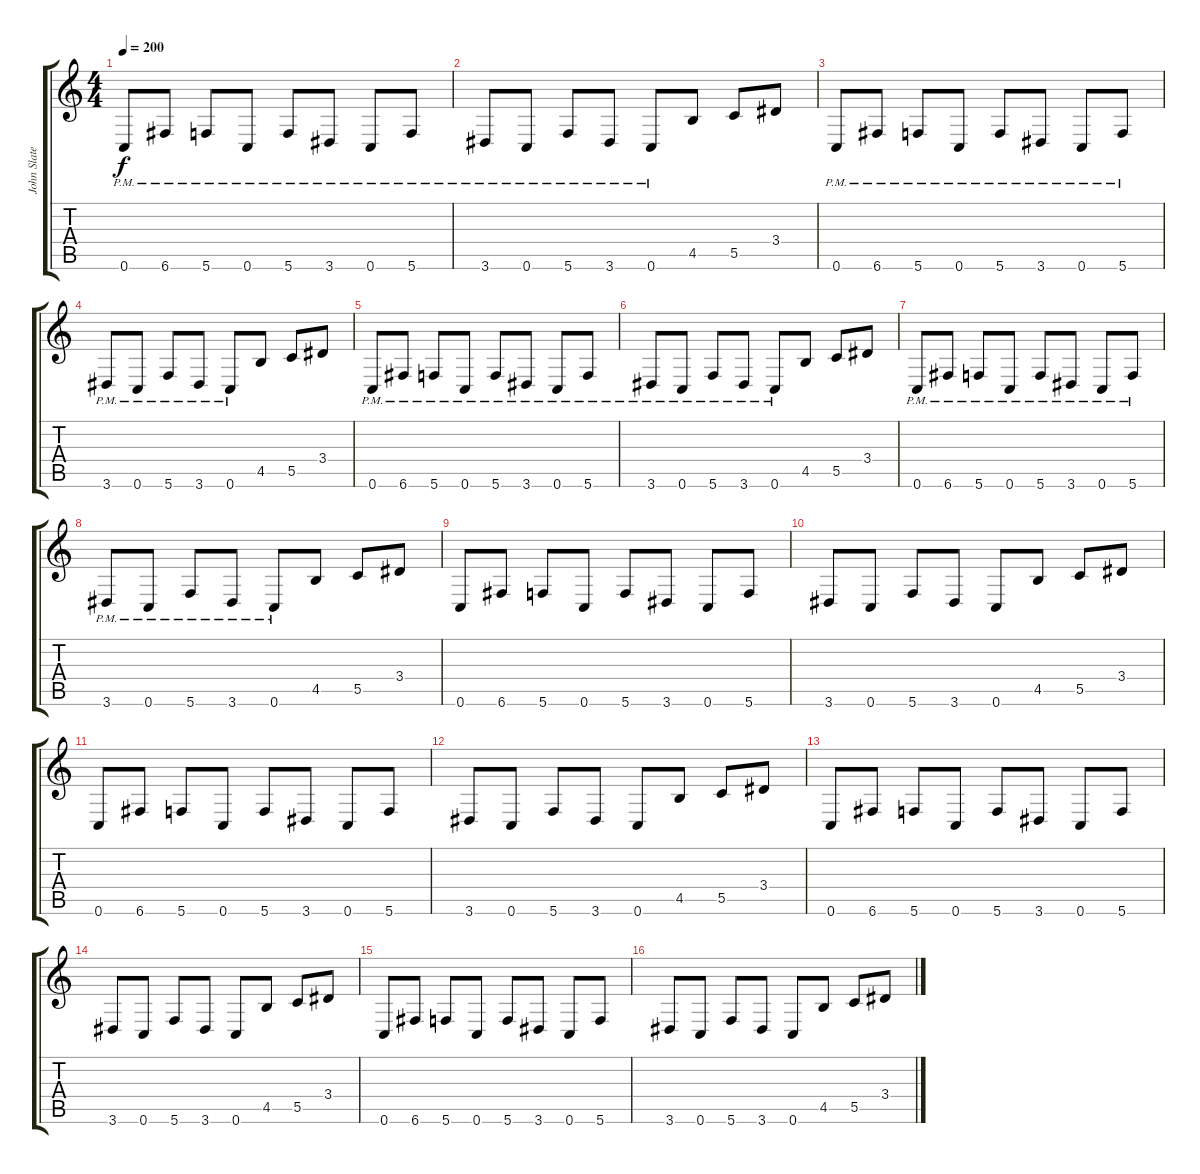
\track ("John Slater" "John Slate") {instrument distortionguitar}
\staff {score tabs}
\tuning (D4 A3 F3 C3 G2 C2) {hide}
\ts (4 4)
\tempo 200
\clef g2
\ks c
0.6{pm}.8{dy f} 6.6{pm}.8 5.6{pm}.8 0.6{pm}.8 5.6{pm}.8 3.6{pm}.8 0.6{pm}.8 5.6{pm}.8 |
3.6{pm}.8 0.6{pm}.8 5.6{pm}.8 3.6{pm}.8 0.6{pm}.8 4.5.8 5.5.8 3.4.8 |
0.6{pm}.8 6.6{pm}.8 5.6{pm}.8 0.6{pm}.8 5.6{pm}.8 3.6{pm}.8 0.6{pm}.8 5.6{pm}.8 |
3.6{pm}.8 0.6{pm}.8 5.6{pm}.8 3.6{pm}.8 0.6{pm}.8 4.5.8 5.5.8 3.4.8 |
0.6{pm}.8 6.6{pm}.8 5.6{pm}.8 0.6{pm}.8 5.6{pm}.8 3.6{pm}.8 0.6{pm}.8 5.6{pm}.8 |
3.6{pm}.8 0.6{pm}.8 5.6{pm}.8 3.6{pm}.8 0.6{pm}.8 4.5.8 5.5.8 3.4.8 |
0.6{pm}.8 6.6{pm}.8 5.6{pm}.8 0.6{pm}.8 5.6{pm}.8 3.6{pm}.8 0.6{pm}.8 5.6{pm}.8 |
3.6{pm}.8 0.6{pm}.8 5.6{pm}.8 3.6{pm}.8 0.6{pm}.8 4.5.8 5.5.8 3.4.8 |
0.6.8 6.6.8 5.6.8 0.6.8 5.6.8 3.6.8 0.6.8 5.6.8 |
3.6.8 0.6.8 5.6.8 3.6.8 0.6.8 4.5.8 5.5.8 3.4.8 |
0.6.8 6.6.8 5.6.8 0.6.8 5.6.8 3.6.8 0.6.8 5.6.8 |
3.6.8 0.6.8 5.6.8 3.6.8 0.6.8 4.5.8 5.5.8 3.4.8 |
0.6.8 6.6.8 5.6.8 0.6.8 5.6.8 3.6.8 0.6.8 5.6.8 |
3.6.8 0.6.8 5.6.8 3.6.8 0.6.8 4.5.8 5.5.8 3.4.8 |
0.6.8 6.6.8 5.6.8 0.6.8 5.6.8 3.6.8 0.6.8 5.6.8 |
3.6.8 0.6.8 5.6.8 3.6.8 0.6.8 4.5.8 5.5.8 3.4.8
